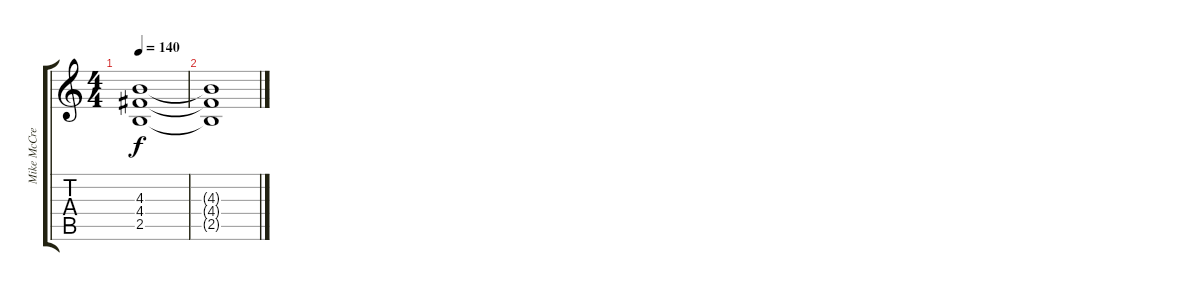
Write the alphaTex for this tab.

\track ("Mike McCready" "Mike McCre") {instrument distortionguitar}
\staff {score tabs}
\tuning (E4 B3 G3 D3 A2 E2) {hide}
\ts (4 4)
\tempo 140
\clef g2
\ks c
(4.3{t} 4.4{t} 2.5{t}).1{dy f} |
(4.3{t} 4.4{t} 2.5{t}).1
